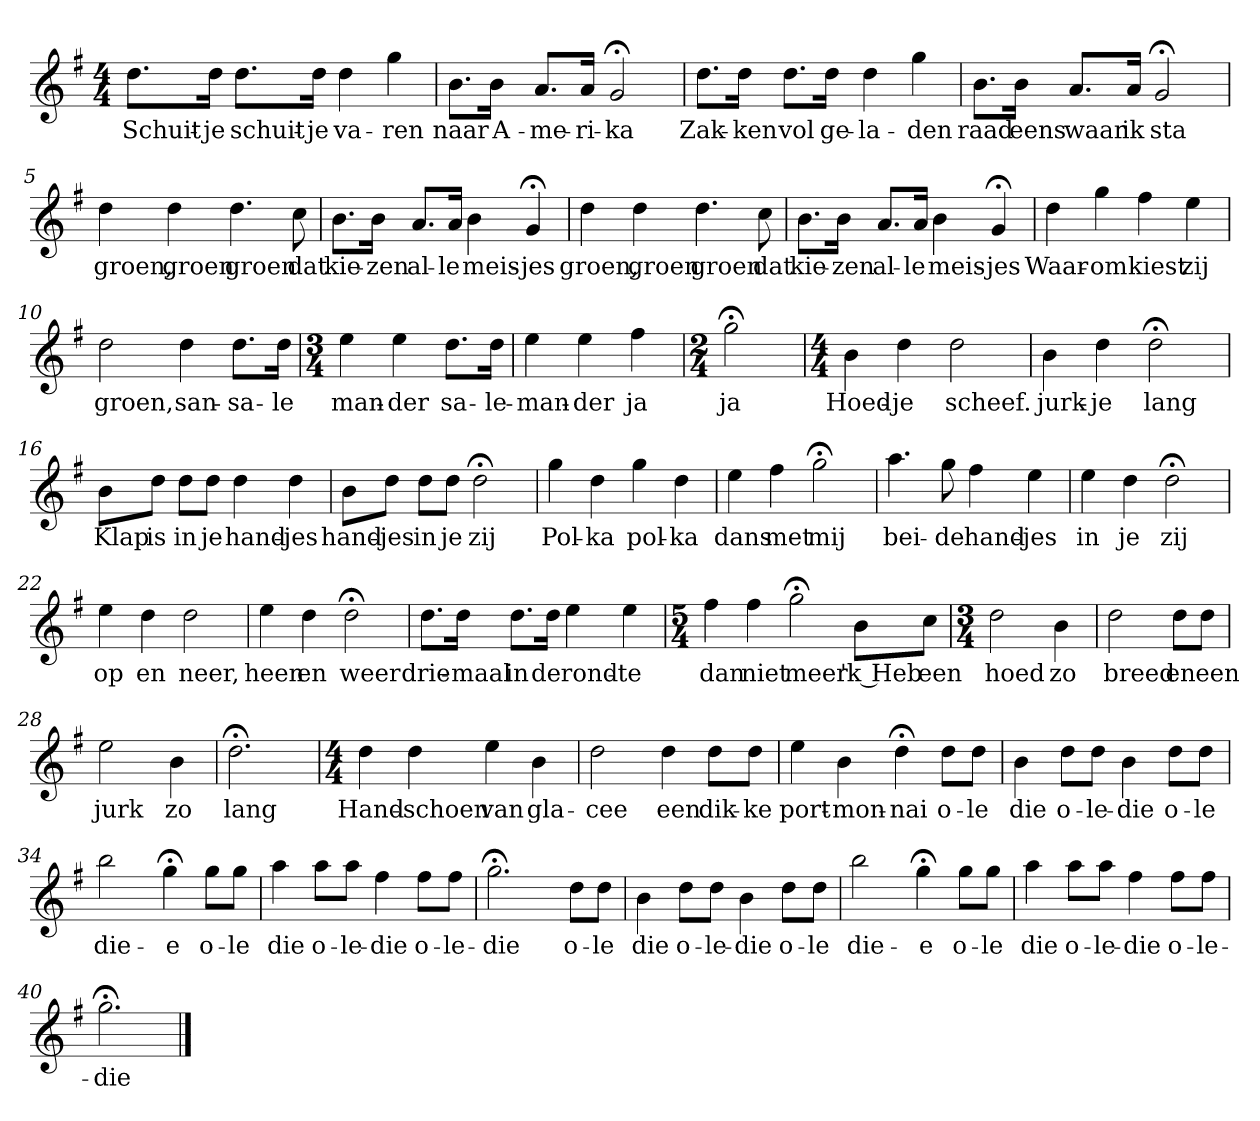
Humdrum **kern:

**kern	**text
*part1	*part1
*staff1	*staff1
*k[f#]	*
*G:	*
*M4/4	*
*MM120	*
=1	=1
8.ddL	Schuit-
16ddJk	-je
8.ddL	schuit-
16ddJk	-je
4dd	va-
4gg	-ren
=2	=2
8.bL	naar
16bJk	A-
8.aL	-me-
16aJk	-ri-
2g;<	-ka
=3	=3
8.ddL	Zak-
16ddJk	-ken
8.ddL	vol
16ddJk	ge-
4dd	-la-
4gg	-den
=4	=4
8.bL	raad
16bJk	eens
8.aL	waar
16aJk	ik
2g;<	sta
=5	=5
4dd	groen,
4dd	groen
4.dd	groen
8cc	dat
=6	=6
8.bL	kie-
16bJk	-zen
8.aL	al-
16aJk	-le
4b	meis-
4g;<	-jes
=7	=7
4dd	groen,
4dd	groen
4.dd	groen
8cc	dat
=8	=8
8.bL	kie-
16bJk	-zen
8.aL	al-
16aJk	-le
4b	meis-
4g;<	-jes
=9	=9
4dd	Waar-
4gg	-om
4ff#	kiest
4ee	zij
=10	=10
2dd	groen,
4dd	san-
8.ddL	-sa-
16ddJk	-le
=11	=11
*M3/4	*
4ee	man-
4ee	-der
8.ddL	sa-
16ddJk	-le-
=12	=12
4ee	-man-
4ee	-der
4ff#	ja
=13	=13
*M2/4	*
2gg;<	ja
=14	=14
*M4/4	*
4b	Hoed-
4dd	-je
2dd	scheef.
=15	=15
4b	jurk-
4dd	-je
2dd;<	lang
=16	=16
8bL	Klap
8ddJ	is
8ddL	in
8ddJ	je
4dd	hand-
4dd	-jes
=17	=17
8bL	hand-
8ddJ	-jes
8ddL	in
8ddJ	je
2dd;<	zij
=18	=18
4gg	Pol-
4dd	-ka
4gg	pol-
4dd	-ka
=19	=19
4ee	dans
4ff#	met
2gg;<	mij
=20	=20
4.aa	bei-
8gg	-de
4ff#	hand-
4ee	-jes
=21	=21
4ee	in
4dd	je
2dd;<	zij
=22	=22
4ee	op
4dd	en
2dd	neer,
=23	=23
4ee	heen
4dd	en
2dd;<	weer
=24	=24
8.ddL	drie-
16ddJk	-maal
8.ddL	in
16ddJk	de
4ee	rond-
4ee	-te
=25	=25
*M5/4	*
4ff#	dan
4ff#	niet
2gg;<	meer
8bL	'k Heb
8ccJ	een
=26	=26
*M3/4	*
2dd	hoed
4b	zo
=27	=27
2dd	breed
8ddL	en
8ddJ	een
=28	=28
2ee	jurk
4b	zo
=29	=29
2.dd;<	lang
=30	=30
*M4/4	*
4dd	Hand-
4dd	-schoen
4ee	van
4b	gla-
=31	=31
2dd	-cee
4dd	een
8ddL	dik-
8ddJ	-ke
=32	=32
4ee	port-
4b	-mon-
4dd;<	-nai
8ddL	o-
8ddJ	-le
=33	=33
4b	die
8ddL	o-
8ddJ	-le-
4b	-die
8ddL	o-
8ddJ	-le
=34	=34
2bb	die-
4gg;<	-e
8ggL	o-
8ggJ	-le
=35	=35
4aa	die
8aaL	o-
8aaJ	-le-
4ff#	-die
8ff#L	o-
8ff#J	-le-
=36	=36
2.gg;<	-die
8ddL	o-
8ddJ	-le
=37	=37
4b	die
8ddL	o-
8ddJ	-le-
4b	-die
8ddL	o-
8ddJ	-le
=38	=38
2bb	die-
4gg;<	-e
8ggL	o-
8ggJ	-le
=39	=39
4aa	die
8aaL	o-
8aaJ	-le-
4ff#	-die
8ff#L	o-
8ff#J	-le-
=40	=40
2.gg;<	-die
==	==
*-	*-
